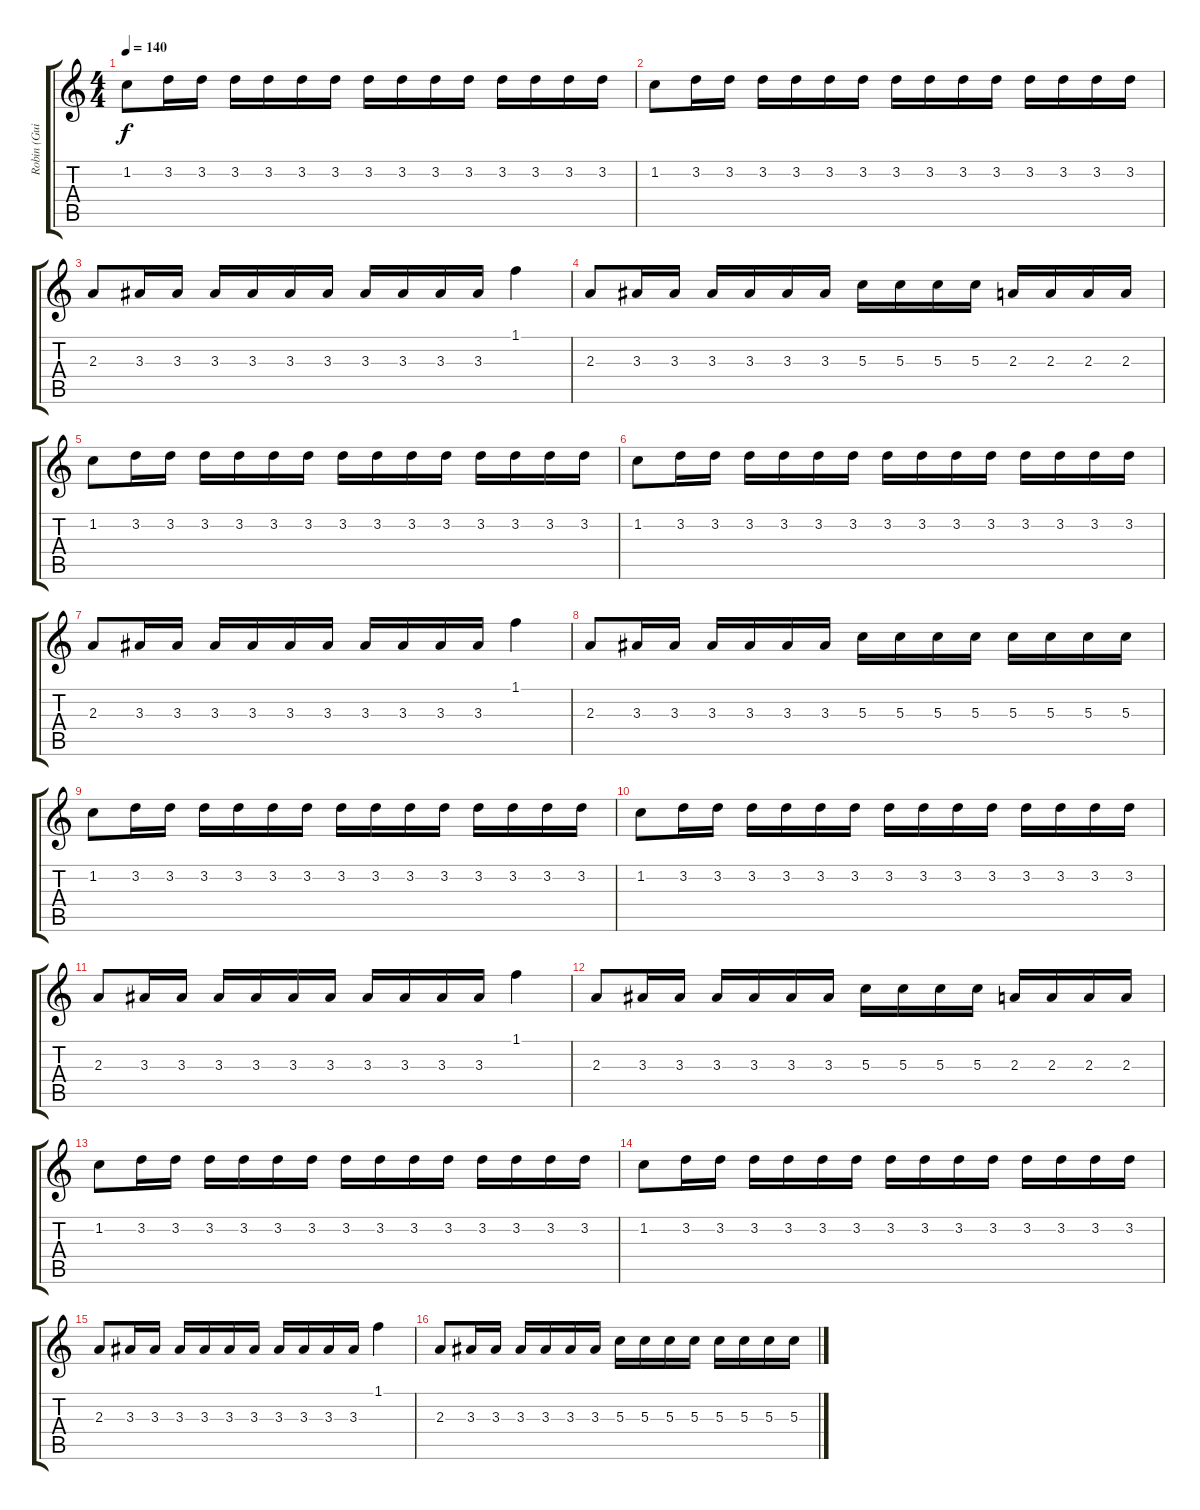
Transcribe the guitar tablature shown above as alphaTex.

\track ("Robin (Guitar)" "Robin (Gui") {instrument distortionguitar}
\staff {score tabs}
\tuning (E4 B3 G3 D3 A2 E2) {hide}
\ts (4 4)
\tempo 140
\clef g2
\ks c
1.2.8{dy f instrument distortionguitar} 3.2.16 3.2.16 3.2.16 3.2.16 3.2.16 3.2.16 3.2.16 3.2.16 3.2.16 3.2.16 3.2.16 3.2.16 3.2.16 3.2.16 |
1.2.8 3.2.16 3.2.16 3.2.16 3.2.16 3.2.16 3.2.16 3.2.16 3.2.16 3.2.16 3.2.16 3.2.16 3.2.16 3.2.16 3.2.16 |
2.3.8 3.3.16 3.3.16 3.3.16 3.3.16 3.3.16 3.3.16 3.3.16 3.3.16 3.3.16 3.3.16 1.1.4 |
2.3.8 3.3.16 3.3.16 3.3.16 3.3.16 3.3.16 3.3.16 5.3.16 5.3.16 5.3.16 5.3.16 2.3.16 2.3.16 2.3.16 2.3.16 |
1.2.8 3.2.16 3.2.16 3.2.16 3.2.16 3.2.16 3.2.16 3.2.16 3.2.16 3.2.16 3.2.16 3.2.16 3.2.16 3.2.16 3.2.16 |
1.2.8 3.2.16 3.2.16 3.2.16 3.2.16 3.2.16 3.2.16 3.2.16 3.2.16 3.2.16 3.2.16 3.2.16 3.2.16 3.2.16 3.2.16 |
2.3.8 3.3.16 3.3.16 3.3.16 3.3.16 3.3.16 3.3.16 3.3.16 3.3.16 3.3.16 3.3.16 1.1.4 |
2.3.8 3.3.16 3.3.16 3.3.16 3.3.16 3.3.16 3.3.16 5.3.16 5.3.16 5.3.16 5.3.16 5.3.16 5.3.16 5.3.16 5.3.16 |
1.2.8 3.2.16 3.2.16 3.2.16 3.2.16 3.2.16 3.2.16 3.2.16 3.2.16 3.2.16 3.2.16 3.2.16 3.2.16 3.2.16 3.2.16 |
1.2.8 3.2.16 3.2.16 3.2.16 3.2.16 3.2.16 3.2.16 3.2.16 3.2.16 3.2.16 3.2.16 3.2.16 3.2.16 3.2.16 3.2.16 |
2.3.8 3.3.16 3.3.16 3.3.16 3.3.16 3.3.16 3.3.16 3.3.16 3.3.16 3.3.16 3.3.16 1.1.4 |
2.3.8 3.3.16 3.3.16 3.3.16 3.3.16 3.3.16 3.3.16 5.3.16 5.3.16 5.3.16 5.3.16 2.3.16 2.3.16 2.3.16 2.3.16 |
1.2.8 3.2.16 3.2.16 3.2.16 3.2.16 3.2.16 3.2.16 3.2.16 3.2.16 3.2.16 3.2.16 3.2.16 3.2.16 3.2.16 3.2.16 |
1.2.8 3.2.16 3.2.16 3.2.16 3.2.16 3.2.16 3.2.16 3.2.16 3.2.16 3.2.16 3.2.16 3.2.16 3.2.16 3.2.16 3.2.16 |
2.3.8 3.3.16 3.3.16 3.3.16 3.3.16 3.3.16 3.3.16 3.3.16 3.3.16 3.3.16 3.3.16 1.1.4 |
2.3.8 3.3.16 3.3.16 3.3.16 3.3.16 3.3.16 3.3.16 5.3.16 5.3.16 5.3.16 5.3.16 5.3.16 5.3.16 5.3.16 5.3.16
